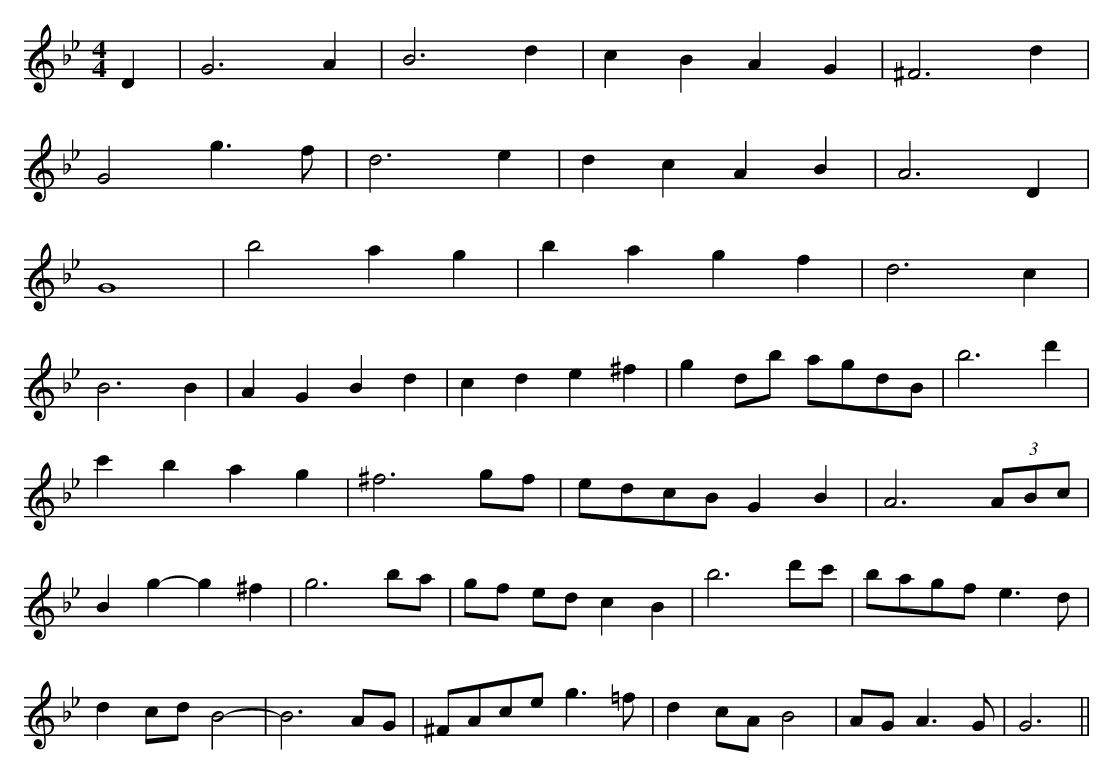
X:1
M:4/4
K:Gmin
D2|G6 A2|B6 d2|c2 B2 A2 G2|^F6 d2|
G4 g3 f|d6 e2|d2 c2 A2 B2|A6 D2|
G8|b4 a2 g2|b2 a2 g2 f2|d6 c2|
B6 B2|A2 G2 B2 d2|c2 d2 e2 ^f2|g2 db agdB|b6 d'2|
c'2 b2 a2 g2|^f6 gf|edcB G2 B2|A6 (3ABc|
B2 g2- g2 ^f2|g6 ba|gf ed c2 B2|b6 d'c'|bagf e3 d|
d2 cd B4-|B6 AG|^FAce g3 =f|d2 cA B4|AG A3 G|G6||
